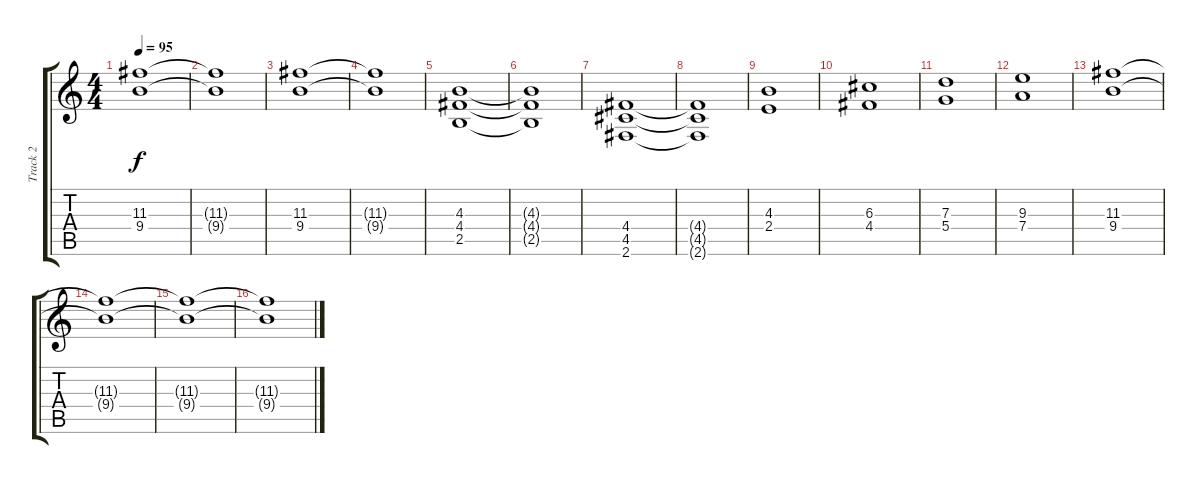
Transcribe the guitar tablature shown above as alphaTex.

\track ("Track 2" "Track 2") {instrument electricguitarclean}
\staff {score tabs}
\tuning (E4 B3 G3 D3 A2 E2) {hide}
\ts (4 4)
\tempo 95
\clef g2
\ks c
(11.3 9.4).1{dy f} |
(11.3{t} 9.4{t}).1 |
(11.3 9.4).1 |
(11.3{t} 9.4{t}).1 |
(4.3 4.4 2.5).1 |
(4.3{t} 4.4{t} 2.5{t}).1 |
(4.4 4.5 2.6).1 |
(4.4{t} 4.5{t} 2.6{t}).1 |
(4.3 2.4).1 |
(6.3 4.4).1 |
(7.3 5.4).1 |
(9.3 7.4).1 |
(11.3 9.4).1 |
(11.3{t} 9.4{t}).1 |
(11.3{t} 9.4{t}).1 |
(11.3{t} 9.4{t}).1
